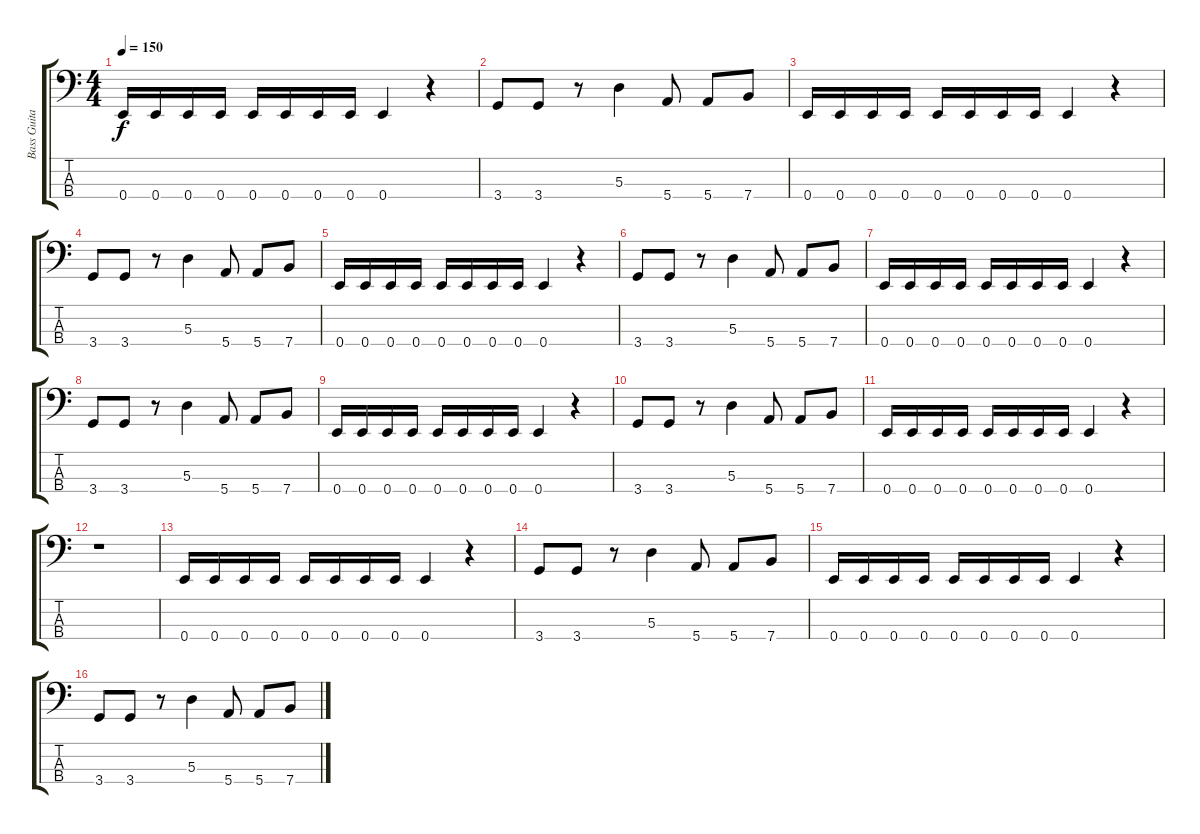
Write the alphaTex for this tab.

\track ("Bass Guitar" "Bass Guita") {instrument electricbasspick}
\staff {score tabs}
\tuning (G2 D2 A1 E1) {hide}
\ts (4 4)
\tempo 150
\clef f4
\ks c
0.4.16{dy f} 0.4.16 0.4.16 0.4.16 0.4.16 0.4.16 0.4.16 0.4.16 0.4.4 r.4 |
3.4.8 3.4.8 r.8 5.3.4 5.4.8 5.4.8 7.4.8 |
0.4.16 0.4.16 0.4.16 0.4.16 0.4.16 0.4.16 0.4.16 0.4.16 0.4.4 r.4 |
3.4.8 3.4.8 r.8 5.3.4 5.4.8 5.4.8 7.4.8 |
0.4.16 0.4.16 0.4.16 0.4.16 0.4.16 0.4.16 0.4.16 0.4.16 0.4.4 r.4 |
3.4.8 3.4.8 r.8 5.3.4 5.4.8 5.4.8 7.4.8 |
0.4.16 0.4.16 0.4.16 0.4.16 0.4.16 0.4.16 0.4.16 0.4.16 0.4.4 r.4 |
3.4.8 3.4.8 r.8 5.3.4 5.4.8 5.4.8 7.4.8 |
0.4.16 0.4.16 0.4.16 0.4.16 0.4.16 0.4.16 0.4.16 0.4.16 0.4.4 r.4 |
3.4.8 3.4.8 r.8 5.3.4 5.4.8 5.4.8 7.4.8 |
0.4.16 0.4.16 0.4.16 0.4.16 0.4.16 0.4.16 0.4.16 0.4.16 0.4.4 r.4 |
r.1 |
0.4.16 0.4.16 0.4.16 0.4.16 0.4.16 0.4.16 0.4.16 0.4.16 0.4.4 r.4 |
3.4.8 3.4.8 r.8 5.3.4 5.4.8 5.4.8 7.4.8 |
0.4.16 0.4.16 0.4.16 0.4.16 0.4.16 0.4.16 0.4.16 0.4.16 0.4.4 r.4 |
3.4.8 3.4.8 r.8 5.3.4 5.4.8 5.4.8 7.4.8
